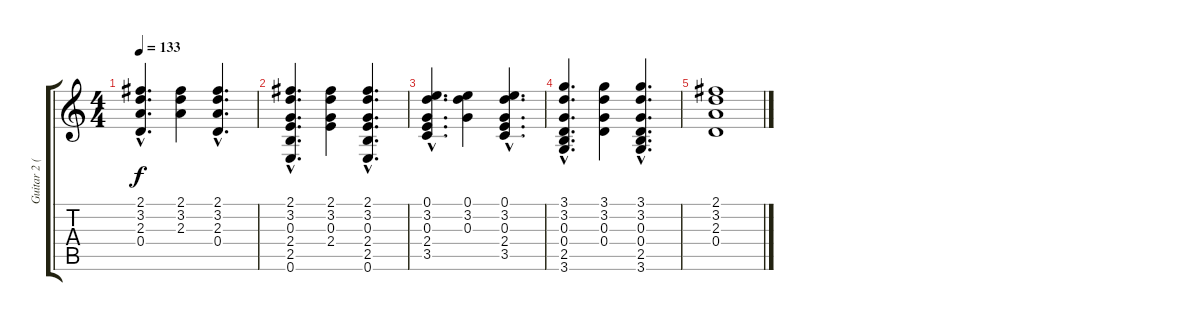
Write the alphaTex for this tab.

\track ("Guitar 2 (Loud)" "Guitar 2 (") {instrument acousticguitarsteel}
\staff {score tabs}
\tuning (E4 B3 G3 D3 A2 E2) {hide}
\ts (4 4)
\tempo 133
\clef g2
\ks c
(2.1{hac} 3.2{hac} 2.3{hac} 0.4{hac}).4{d dy f} (2.1 3.2 2.3).4 (2.1{hac} 3.2{hac} 2.3{hac} 0.4{hac}).4{d} |
(2.1{hac} 3.2{hac} 0.3{hac} 2.4{hac} 2.5{hac} 0.6{hac}).4{d} (2.1 3.2 0.3 2.4).4 (2.1{hac} 3.2{hac} 0.3{hac} 2.4{hac} 2.5{hac} 0.6{hac}).4{d} |
(0.1{hac} 3.2{hac} 0.3{hac} 2.4{hac} 3.5{hac}).4{d} (0.1 3.2 0.3).4 (0.1{hac} 3.2{hac} 0.3{hac} 2.4{hac} 3.5{hac}).4{d} |
(3.1{hac} 3.2{hac} 0.3{hac} 0.4{hac} 2.5{hac} 3.6{hac}).4{d} (3.1 3.2 0.3 0.4).4 (3.1{hac} 3.2{hac} 0.3{hac} 0.4{hac} 2.5{hac} 3.6{hac}).4{d} |
(2.1 3.2 2.3 0.4).1
